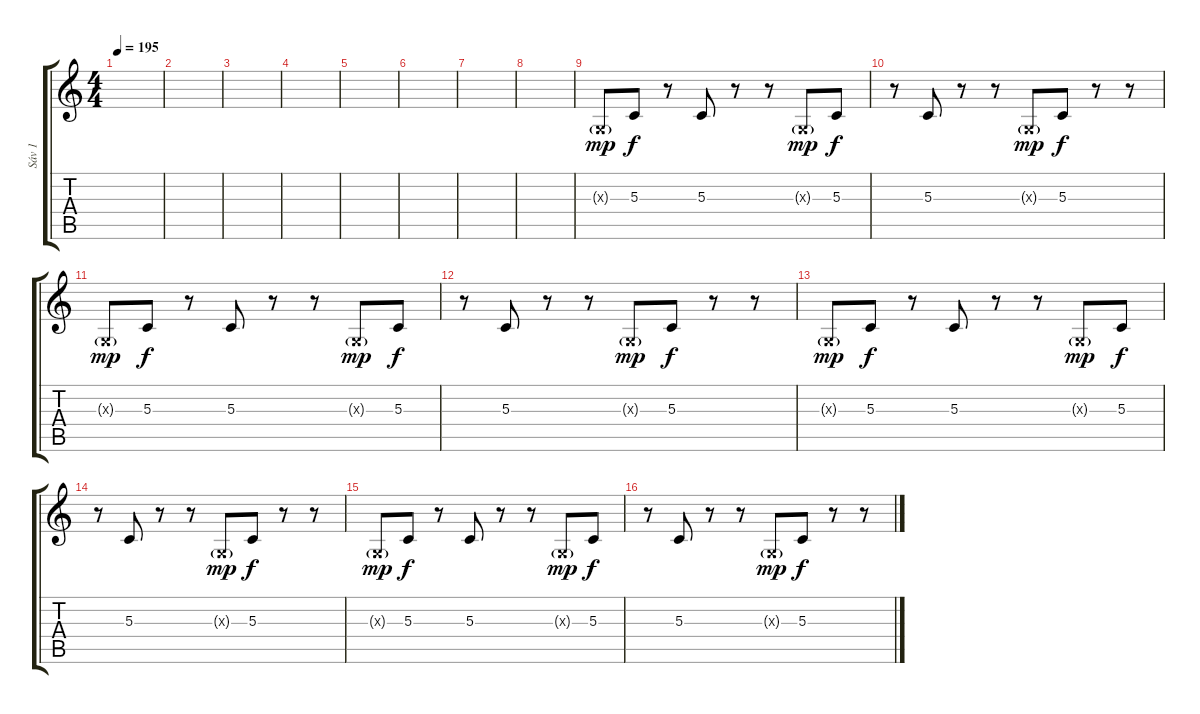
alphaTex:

\track ("Sáv 1" "Sáv 1") {instrument fx7echoes}
\staff {score tabs}
\tuning (E4 B3 G3 D3 A2 E2) {hide}
\ts (4 4)
\tempo 195
\clef g2
\ks c
|
|
|
|
|
|
|
|
0.3{g x}.8{dy mp} 5.3.8{dy f} r.8 5.3.8 r.8 r.8 0.3{g x}.8{dy mp} 5.3.8{dy f} |
r.8 5.3.8 r.8 r.8 0.3{g x}.8{dy mp} 5.3.8{dy f} r.8 r.8 |
0.3{g x}.8{dy mp} 5.3.8{dy f} r.8 5.3.8 r.8 r.8 0.3{g x}.8{dy mp} 5.3.8{dy f} |
r.8 5.3.8 r.8 r.8 0.3{g x}.8{dy mp} 5.3.8{dy f} r.8 r.8 |
0.3{g x}.8{dy mp} 5.3.8{dy f} r.8 5.3.8 r.8 r.8 0.3{g x}.8{dy mp} 5.3.8{dy f} |
r.8 5.3.8 r.8 r.8 0.3{g x}.8{dy mp} 5.3.8{dy f} r.8 r.8 |
0.3{g x}.8{dy mp} 5.3.8{dy f} r.8 5.3.8 r.8 r.8 0.3{g x}.8{dy mp} 5.3.8{dy f} |
r.8 5.3.8 r.8 r.8 0.3{g x}.8{dy mp} 5.3.8{dy f} r.8 r.8
